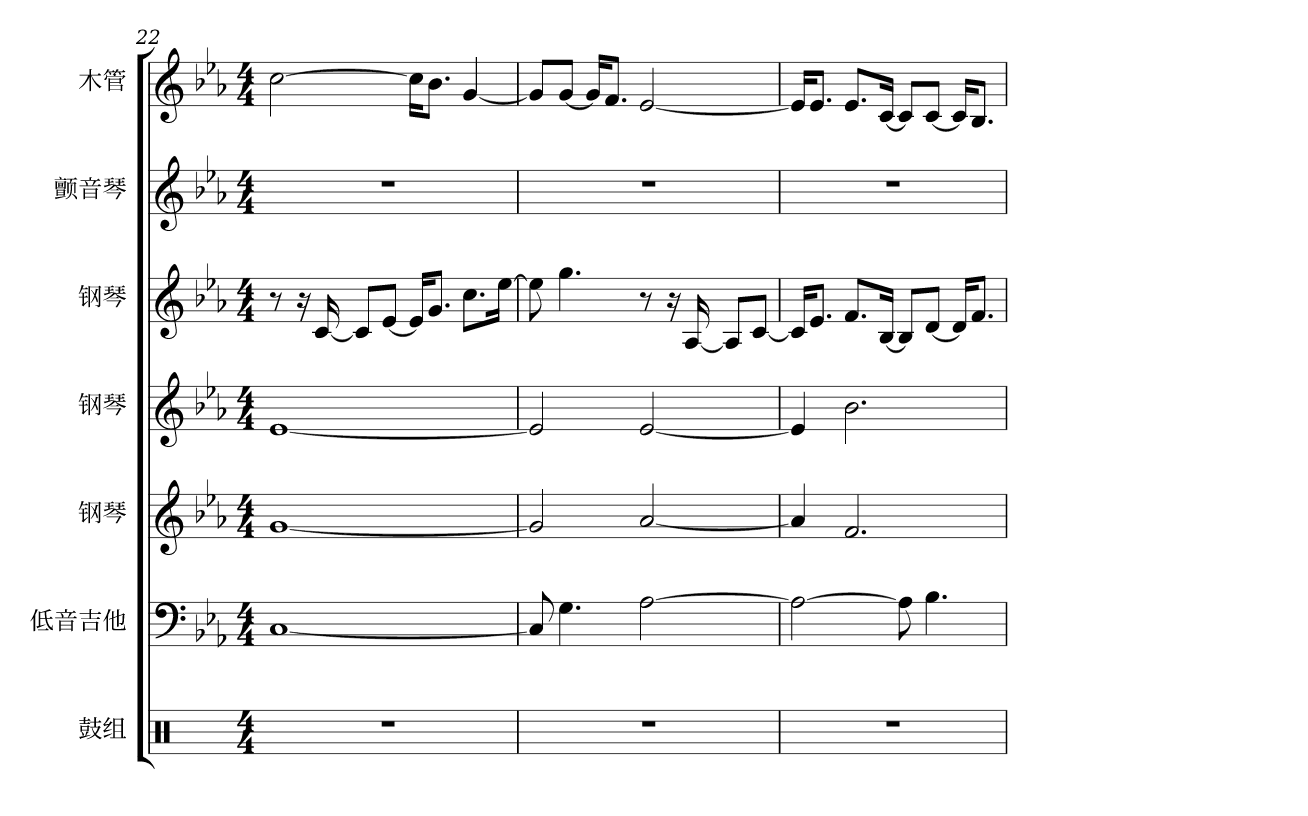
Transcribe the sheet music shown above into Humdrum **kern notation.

**kern	**kern	**kern	**kern	**kern	**kern	**kern
*part7	*part6	*part5	*part4	*part3	*part2	*part1
*staff7	*staff6	*staff5	*staff4	*staff3	*staff2	*staff1
*I"鼓组	*I"低音吉他	*I"钢琴	*I"钢琴	*I"钢琴	*I"颤音琴	*I"木管
*clefX	*clefF4	*clefG2	*clefG2	*clefG2	*clefG2	*clefG2
*	*ITrd7c12	*	*	*	*	*
*k[]	*k[b-e-a-]	*k[b-e-a-]	*k[b-e-a-]	*k[b-e-a-]	*k[b-e-a-]	*k[b-e-a-]
*M4/4	*M4/4	*M4/4	*M4/4	*M4/4	*M4/4	*M4/4
=22	=22	=22	=22	=22	=22	=22
1r	[1CC	[1g	[1e-	8r	1r	[2cc\
.	.	.	.	16r	.	.
.	.	.	.	[16c/	.	.
.	.	.	.	8c/L]	.	.
.	.	.	.	[8e-/J	.	.
.	.	.	.	16e-/KL]	.	16cc\KL]
.	.	.	.	8.g/J	.	8.b-\J
.	.	.	.	8.cc\L	.	[4g/
.	.	.	.	[16ee-\Jk	.	.
!!LO:PB:g=z
=23	=23	=23	=23	=23	=23	=23
1r	8CC/]	2g/]	2e-/]	8ee-\]	1r	8g/L]
.	4.GG\	.	.	4.gg\	.	[8g/J
.	.	.	.	.	.	16g/KL]
.	.	.	.	.	.	8.f/J
.	[2AA-\	[2a-/	[2e-/	8r	.	[2e-/
.	.	.	.	16r	.	.
.	.	.	.	[16A-/	.	.
.	.	.	.	8A-/L]	.	.
.	.	.	.	[8c/J	.	.
=24	=24	=24	=24	=24	=24	=24
1r	2AA-\_	4a-/]	4e-/]	16c/KL]	1r	16e-/KL]
.	.	.	.	8.e-/J	.	8.e-/J
.	.	2.f/	2.b-\	8.f/L	.	8.e-/L
.	.	.	.	[16B-/Jk	.	[16c/Jk
.	8AA-\]	.	.	8B-/L]	.	8c/L]
.	4.BB-\	.	.	[8d/J	.	[8c/J
.	.	.	.	16d/KL]	.	16c/KL]
.	.	.	.	8.f/J	.	8.B-/J
=	=	=	=	=	=	=
*-	*-	*-	*-	*-	*-	*-
